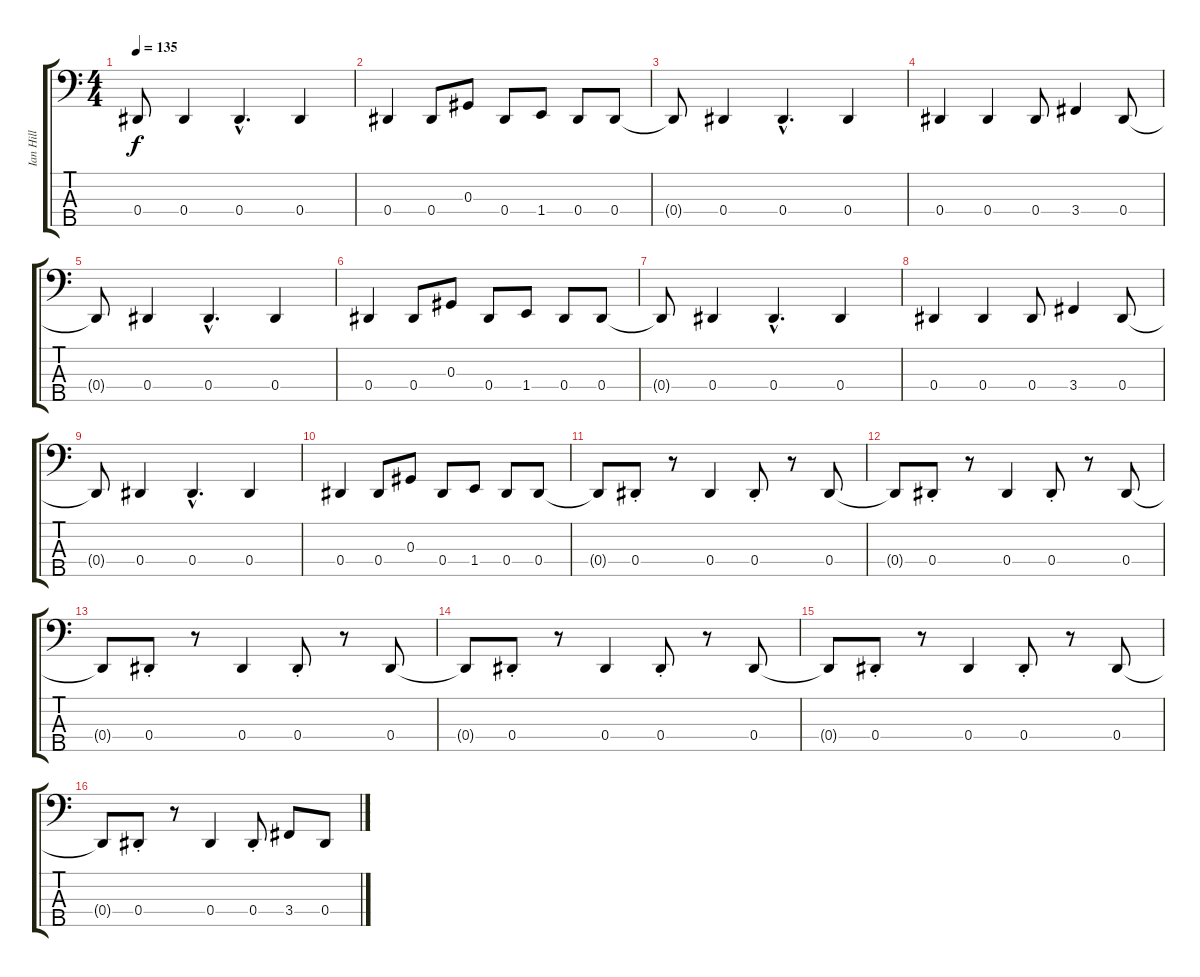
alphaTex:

\track ("Ian Hill" "Ian Hill") {instrument electricbassfinger}
\staff {score tabs}
\tuning (Gb2 Db2 Ab1 Eb1 Bb0) {hide}
\ts (4 4)
\tempo 135
\clef f4
\ks c
0.4{t}.8{dy f} 0.4.4 0.4{hac}.4{d} 0.4.4 |
0.4.4 0.4.8 0.3.8 0.4.8 1.4.8 0.4.8 0.4.8 |
0.4{t}.8 0.4.4 0.4{hac}.4{d} 0.4.4 |
0.4.4 0.4.4 0.4.8 3.4.4 0.4.8 |
0.4{t}.8 0.4.4 0.4{hac}.4{d} 0.4.4 |
0.4.4 0.4.8 0.3.8 0.4.8 1.4.8 0.4.8 0.4.8 |
0.4{t}.8 0.4.4 0.4{hac}.4{d} 0.4.4 |
0.4.4 0.4.4 0.4.8 3.4.4 0.4.8 |
0.4{t}.8 0.4.4 0.4{hac}.4{d} 0.4.4 |
0.4.4 0.4.8 0.3.8 0.4.8 1.4.8 0.4.8 0.4.8 |
0.4{t}.8 0.4{st}.8 r.8 0.4.4 0.4{st}.8 r.8 0.4.8 |
0.4{t}.8 0.4{st}.8 r.8 0.4.4 0.4{st}.8 r.8 0.4.8 |
0.4{t}.8 0.4{st}.8 r.8 0.4.4 0.4{st}.8 r.8 0.4.8 |
0.4{t}.8 0.4{st}.8 r.8 0.4.4 0.4{st}.8 r.8 0.4.8 |
0.4{t}.8 0.4{st}.8 r.8 0.4.4 0.4{st}.8 r.8 0.4.8 |
0.4{t}.8 0.4{st}.8 r.8 0.4.4 0.4{st}.8 3.4.8 0.4.8
